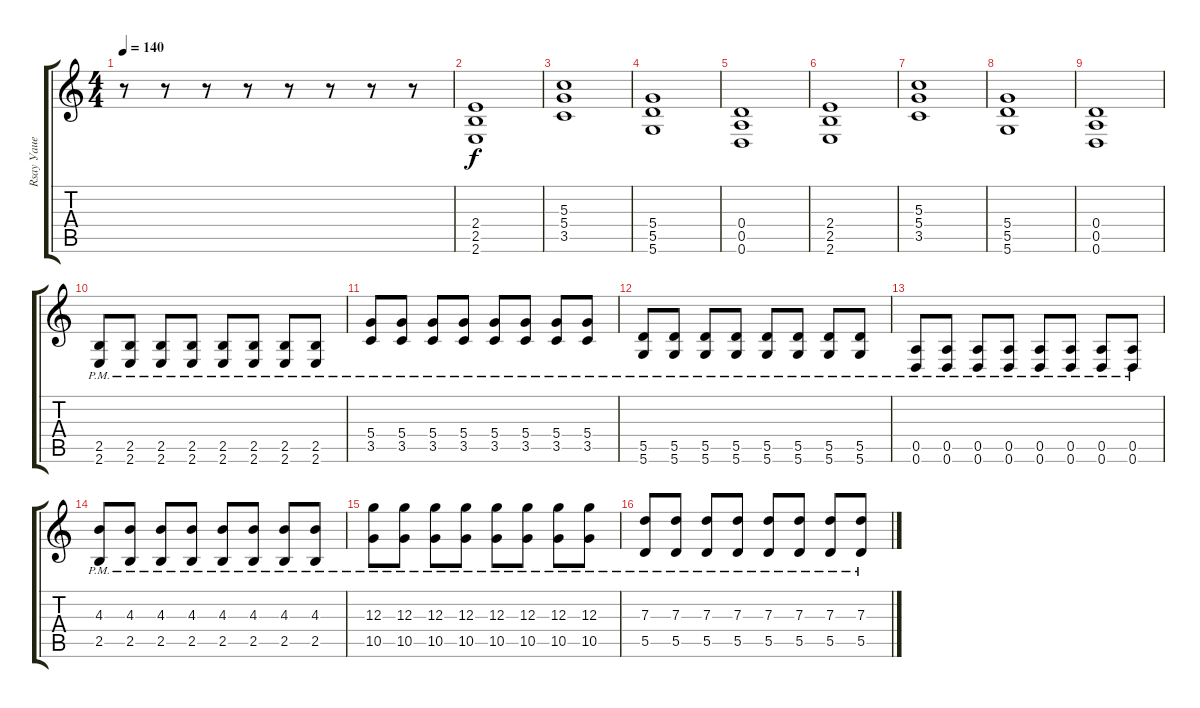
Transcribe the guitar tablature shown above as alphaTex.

\track ("Rsay Уаие" "Rsay Уаие") {instrument distortionguitar}
\staff {score tabs}
\tuning (E4 B3 G3 D3 A2 D2) {hide}
\ts (4 4)
\tempo 140
\clef g2
\ks c
r.8{dy f} r.8 r.8 r.8 r.8 r.8 r.8 r.8 |
(2.4 2.5 2.6).1 |
(5.3 5.4 3.5).1 |
(5.4 5.5 5.6).1 |
(0.4 0.5 0.6).1 |
(2.4 2.5 2.6).1 |
(5.3 5.4 3.5).1 |
(5.4 5.5 5.6).1 |
(0.4 0.5 0.6).1 |
(2.5{pm} 2.6{pm}).8 (2.5{pm} 2.6{pm}).8 (2.5{pm} 2.6{pm}).8 (2.5{pm} 2.6{pm}).8 (2.5{pm} 2.6{pm}).8 (2.5{pm} 2.6{pm}).8 (2.5{pm} 2.6{pm}).8 (2.5{pm} 2.6{pm}).8 |
(5.4{pm} 3.5{pm}).8 (5.4{pm} 3.5{pm}).8 (5.4{pm} 3.5{pm}).8 (5.4{pm} 3.5{pm}).8 (5.4{pm} 3.5{pm}).8 (5.4{pm} 3.5{pm}).8 (5.4{pm} 3.5{pm}).8 (5.4{pm} 3.5{pm}).8 |
(5.5{pm} 5.6{pm}).8 (5.5{pm} 5.6{pm}).8 (5.5{pm} 5.6{pm}).8 (5.5{pm} 5.6{pm}).8 (5.5{pm} 5.6{pm}).8 (5.5{pm} 5.6{pm}).8 (5.5{pm} 5.6{pm}).8 (5.5{pm} 5.6{pm}).8 |
(0.5{pm} 0.6{pm}).8 (0.5{pm} 0.6{pm}).8 (0.5{pm} 0.6{pm}).8 (0.5{pm} 0.6{pm}).8 (0.5{pm} 0.6{pm}).8 (0.5{pm} 0.6{pm}).8 (0.5{pm} 0.6{pm}).8 (0.5{pm} 0.6{pm}).8 |
(4.3{pm} 2.5{pm}).8 (4.3{pm} 2.5{pm}).8 (4.3{pm} 2.5{pm}).8 (4.3{pm} 2.5{pm}).8 (4.3{pm} 2.5{pm}).8 (4.3{pm} 2.5{pm}).8 (4.3{pm} 2.5{pm}).8 (4.3{pm} 2.5{pm}).8 |
(12.3{pm} 10.5{pm}).8 (12.3{pm} 10.5{pm}).8 (12.3{pm} 10.5{pm}).8 (12.3{pm} 10.5{pm}).8 (12.3{pm} 10.5{pm}).8 (12.3{pm} 10.5{pm}).8 (12.3{pm} 10.5{pm}).8 (12.3{pm} 10.5{pm}).8 |
(7.3{pm} 5.5{pm}).8 (7.3{pm} 5.5{pm}).8 (7.3{pm} 5.5{pm}).8 (7.3{pm} 5.5{pm}).8 (7.3{pm} 5.5{pm}).8 (7.3{pm} 5.5{pm}).8 (7.3{pm} 5.5{pm}).8 (7.3{pm} 5.5{pm}).8
